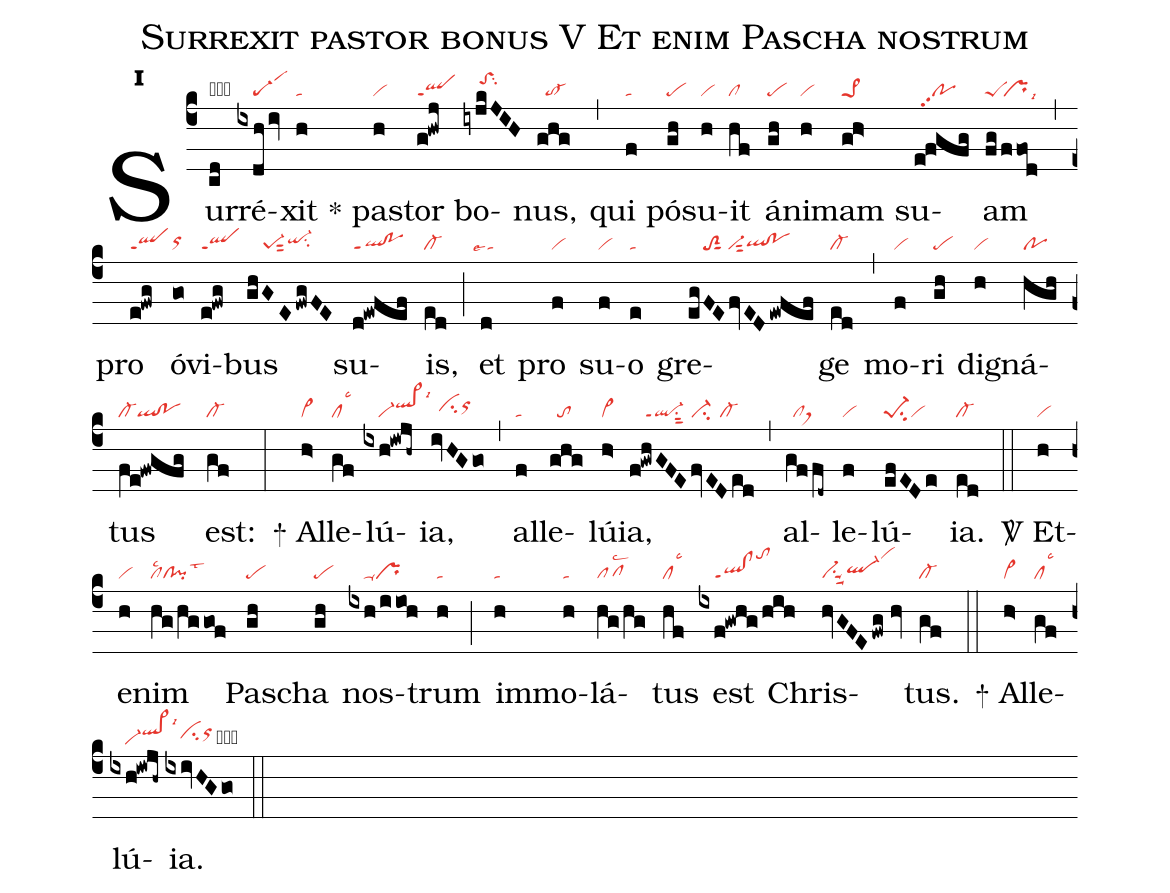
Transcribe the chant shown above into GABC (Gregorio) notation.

name:Surrexit pastor bonus V Et enim Pascha nostrum;
office-part:re;
mode:1;
nabc-lines:1;
%%
initial-style: 1;
name: Surrexit pastor bonus;
mode: 1;
office-part: Responsorium;
annotation: Resp.;
annotation: i;
nabc-lines:1;
%%
(c4) Sur(cd|obpe)ré(ixdh/iv|////scG-1)xit(h|ta) <sp>*</sp> pas(h|vi)tor(g!hwj|qlppt1) bo(iyjkJIH|////toShjsu2)nus,(ghg|//to-) (,) qui(f|ta) pó(gh|pe)su(h|vi)it(hf|cl) á(gh|pe)ni(h|vi)mam(gh>|pe>1) su(e!fgfg|//popp2)am(fg/ffod|peS`prlsi9) (,) pro(e!fwg|qlppt1) ó(go|orhh)vi(e!fwg|qlppt1)bus(ghGEfwgFE|////pe-1sut2qi-hhsu2) su(d!ewfef|ql!poppt1)is,(ed|cl-) (;) et(d|``talse4) pro(f|vi) su(f|vi)o(e|ta) <nlba>gre(egFEfvED/ewfef|////toS2sut1/vi-sut2qlhg!pohg)</nlba>ge(ed|cl-) (,) mo(f|vi)ri(gh|pe) dig(h|vi)ná(hgh|po)tus(fe!fwgfg|cl-ql!po) est:(gf|cl-) (:)

<sp>+</sp> Al(h>|vi>)le(gf|cllsc3)lú(ixh!iwjh~|////vi-ql>hilsi6)ia,(ivHGgo|//cihhorhi) (,) al(f|ta)le(ghg|//to)lú(h>|vi>)ia,(f!gwhGFEfvEDed|////ql-ppt1su1sut2/ci-//cl-) (,) al(gffd~|//clst>)le(f|vi)lú(efEDe|pe-1su2vi)ia.(ed|cl-) (::)

<sp>V/</sp> Et(h|vi)e(h|vi)nim(hg/hg/gof|cllsc2cl!pilst3) Pas(gh|pe)cha(gh|pe) nos(ixh/iioh|////prppu1)trum(h|ta) (;) im(h|ta)mo(h|ta)lá(hg/hg|pflsc2)tus(hf|cllsc3) est(ixf!gwhg/hih|////ql!clppt1tohm) Chris(hvGFE/fwg//hv|vi-su1suu2ql-hhvihm)tus.(gf|cl-) (::)

<sp>+</sp> Al(h>|vi>)le(gf|cllsc3)lú(ixh!iwjh~|////vi-ql>hilsi6)ia.(ixivHGgo|////cihhorhicb) (::)
